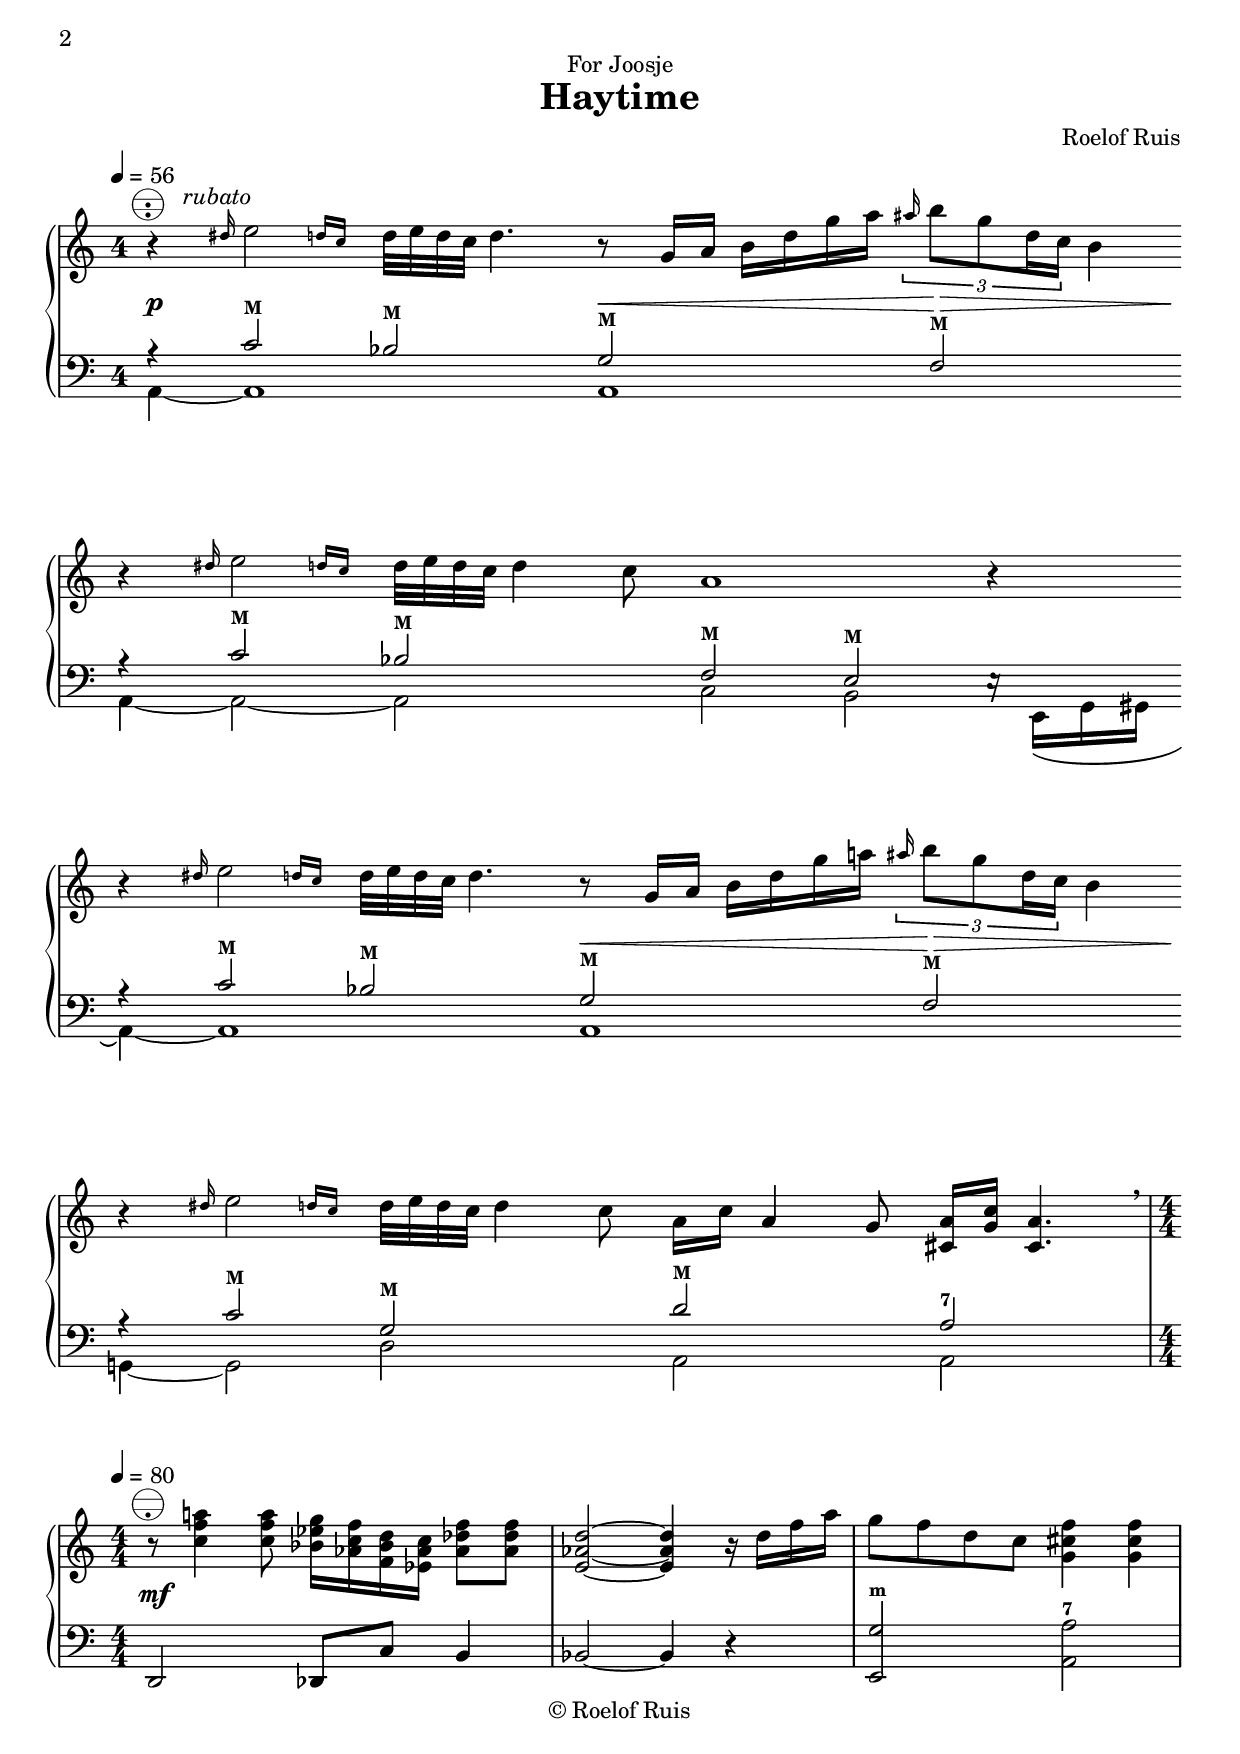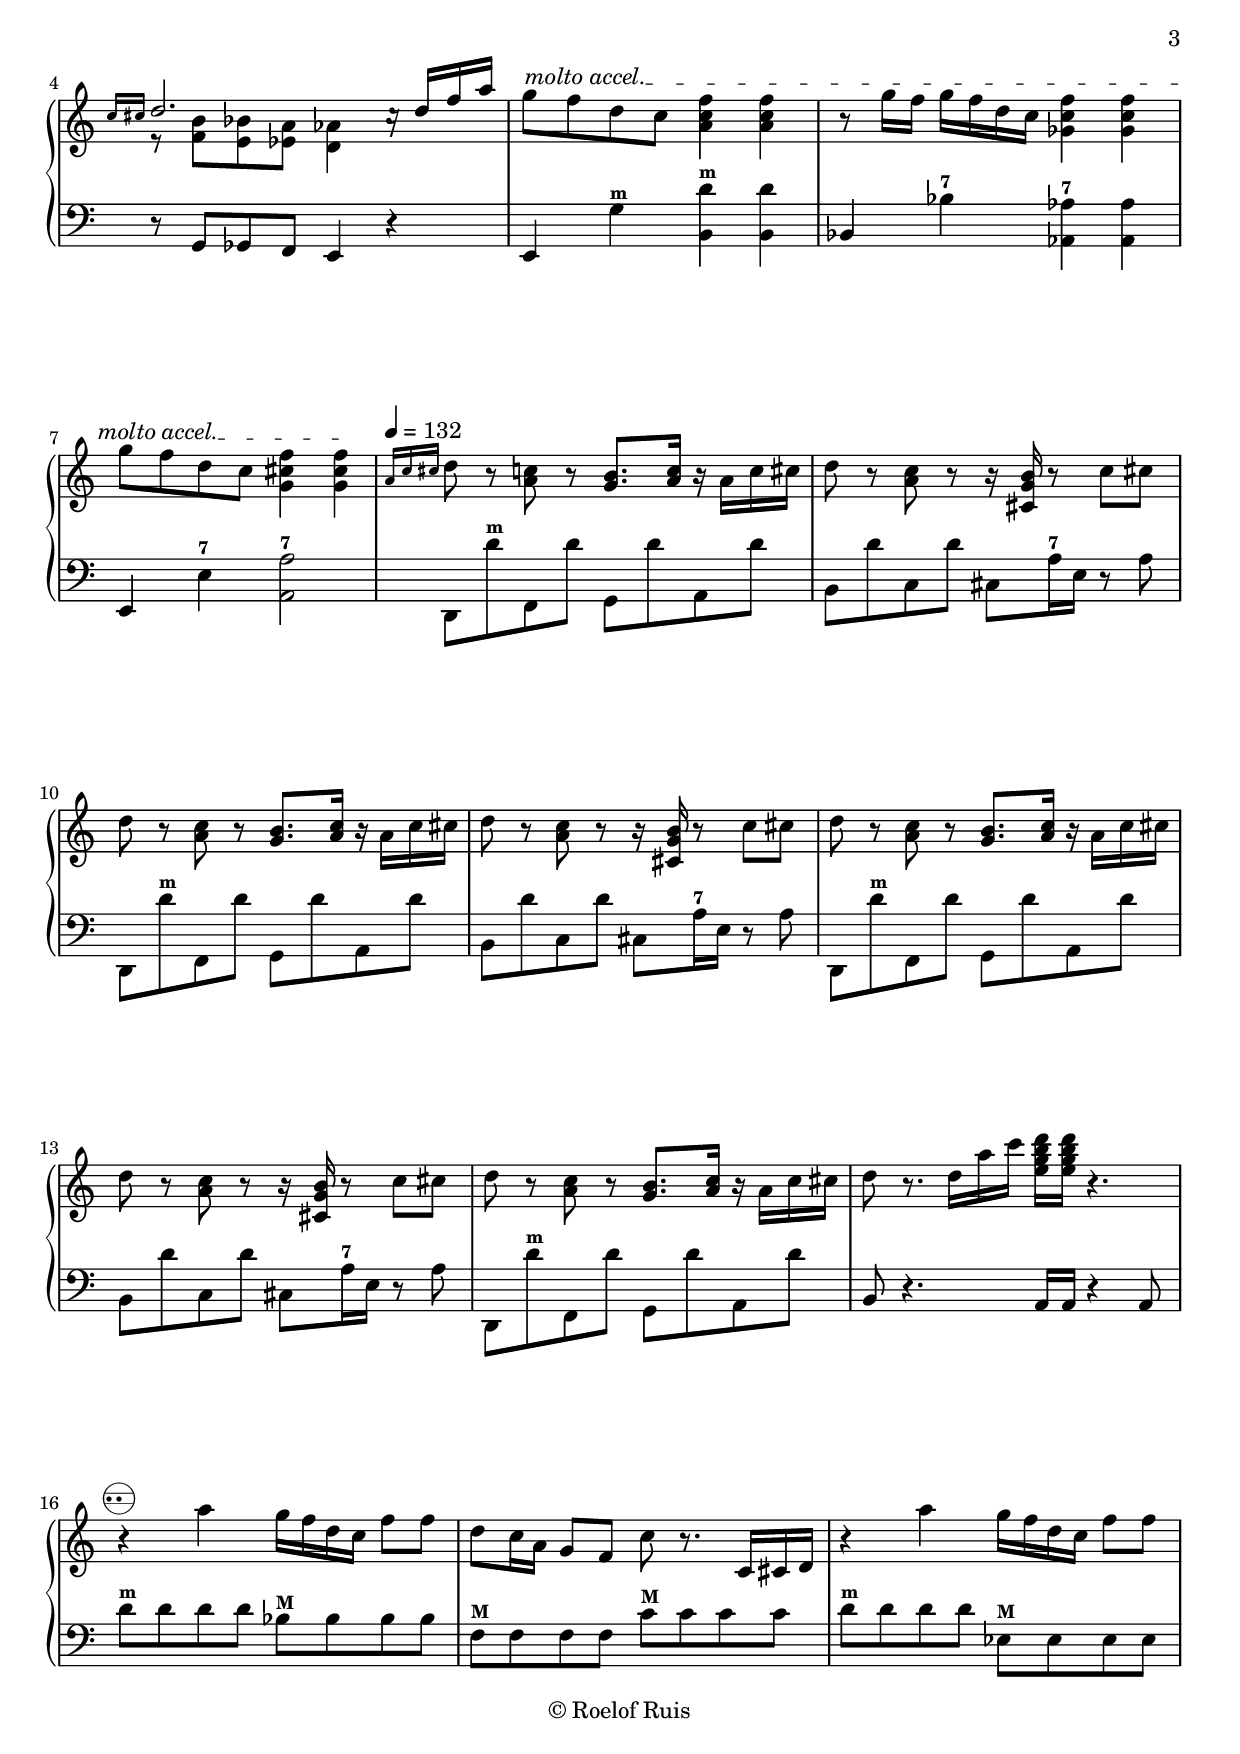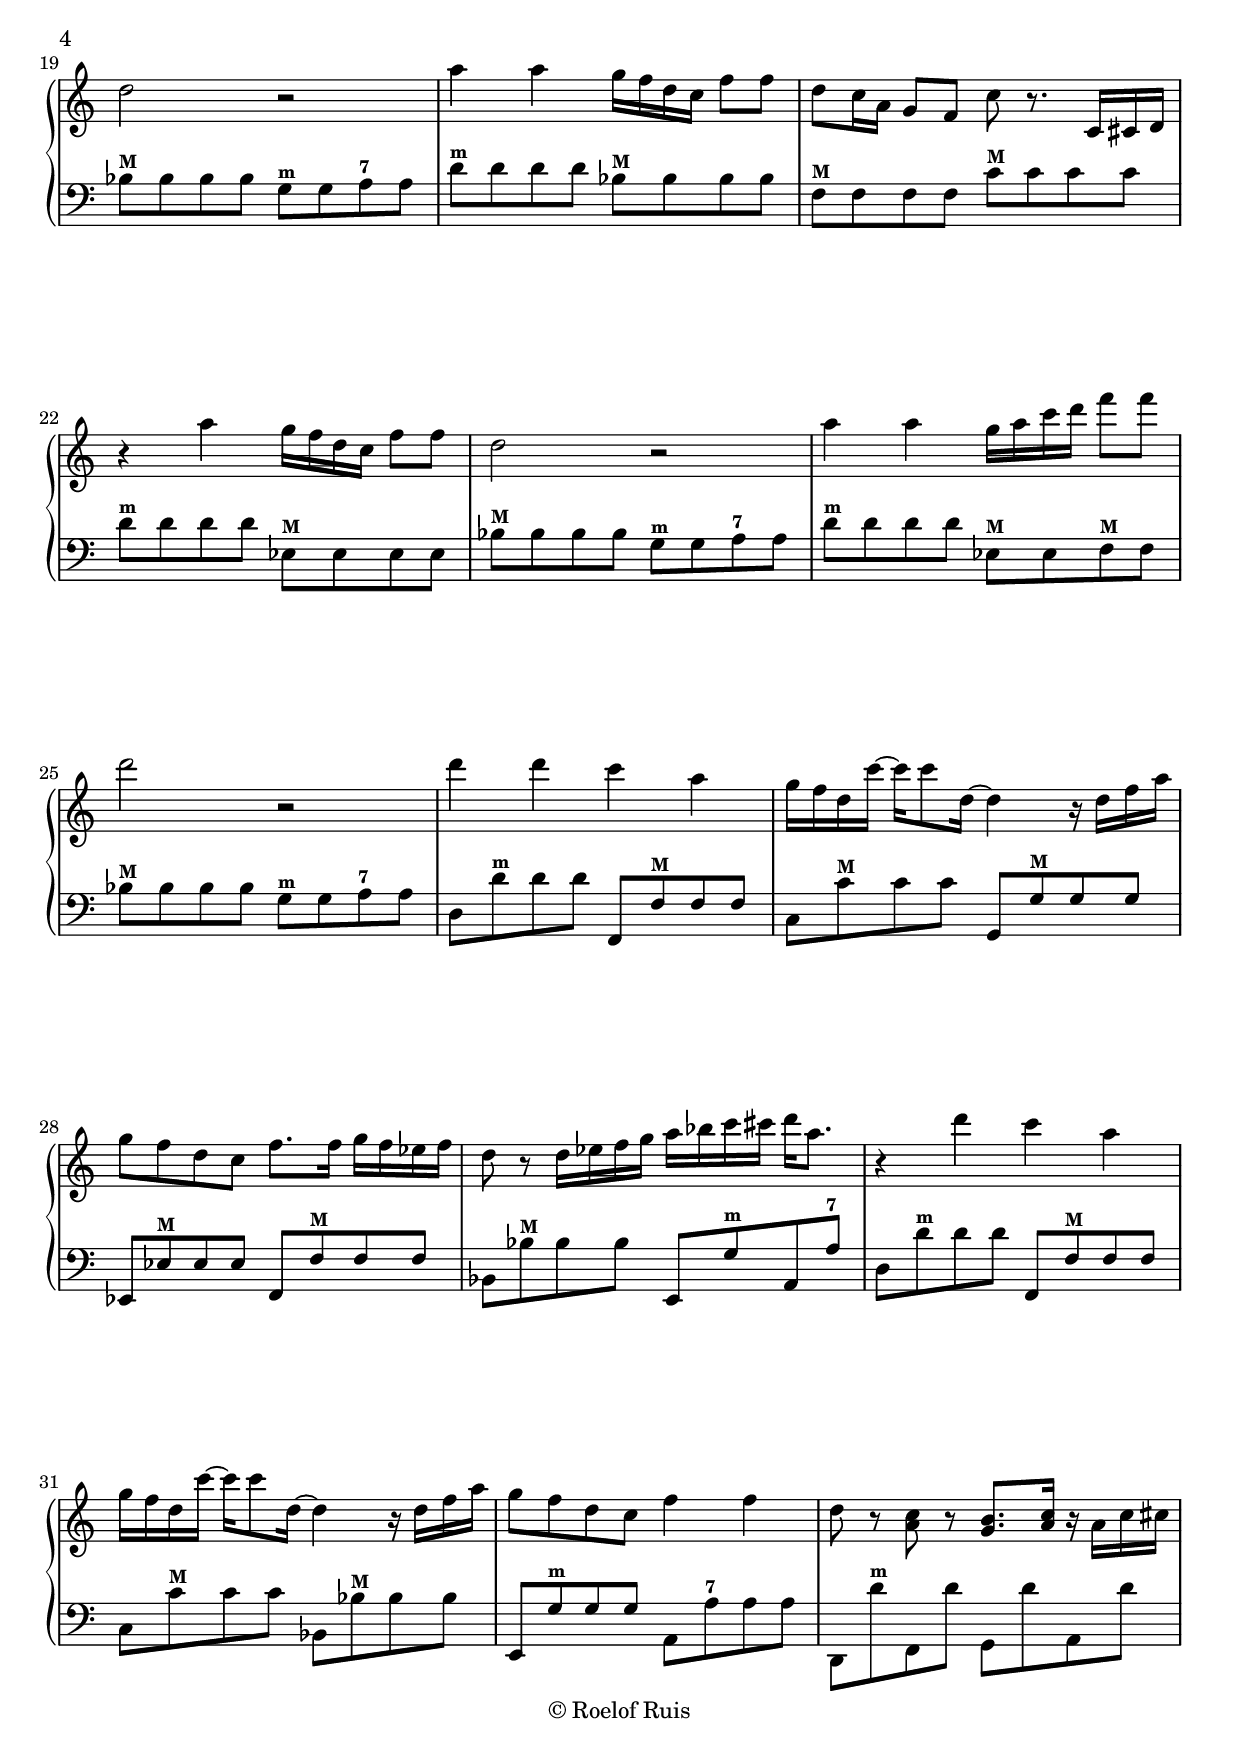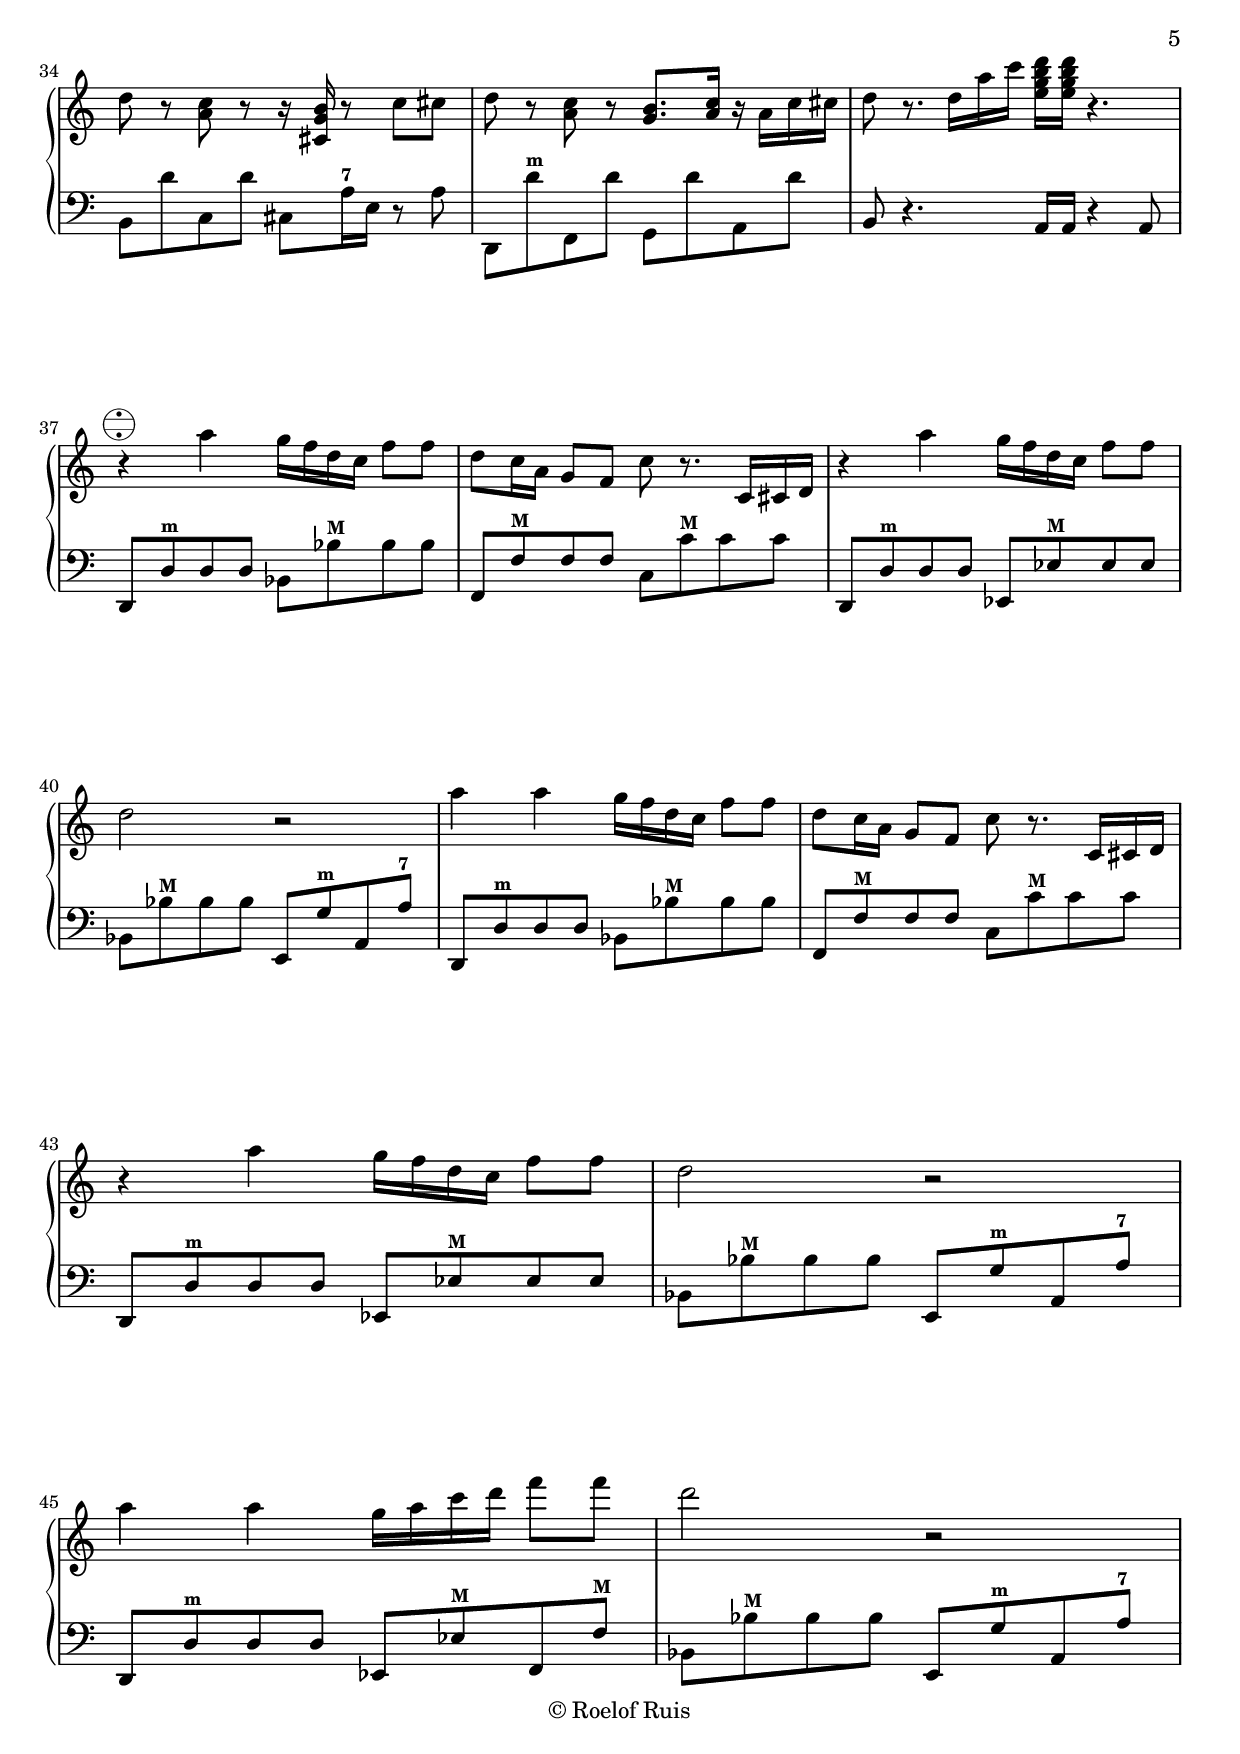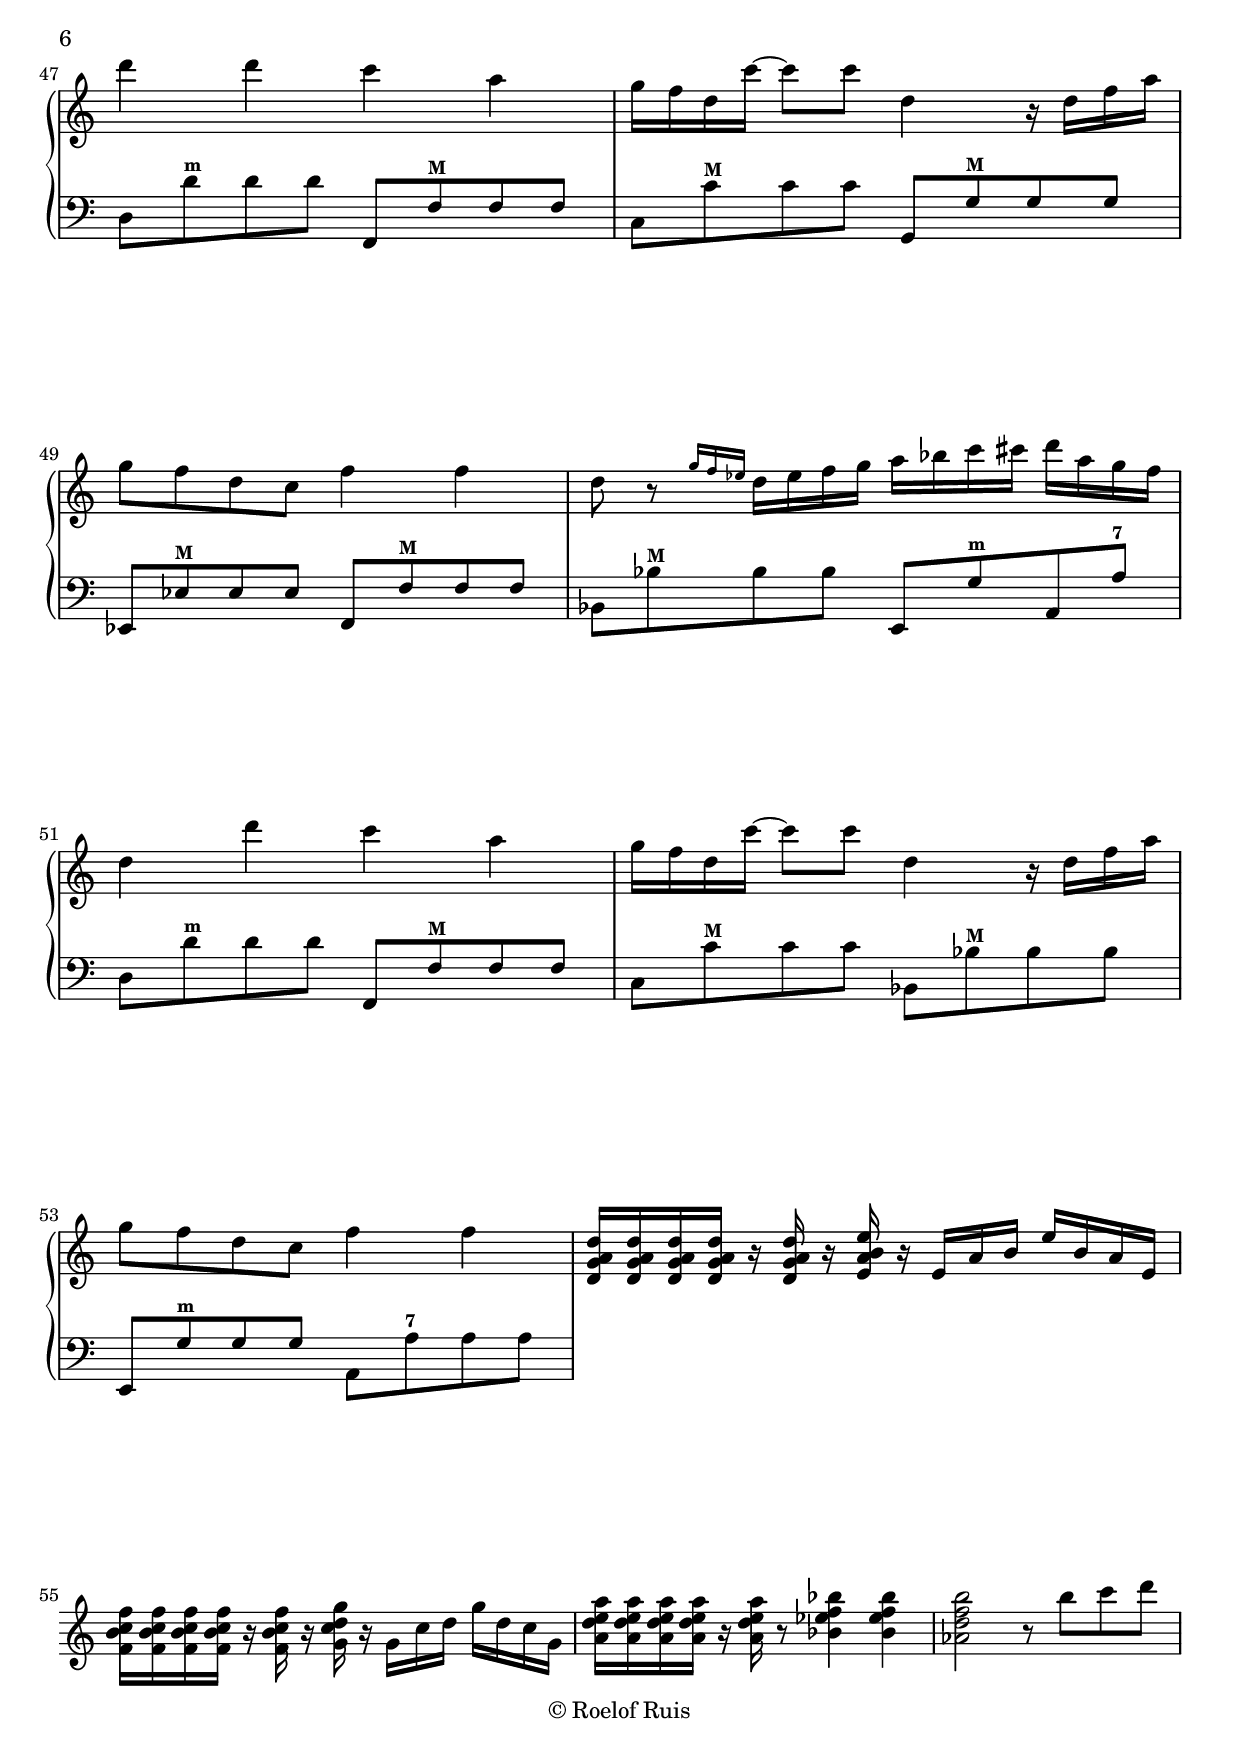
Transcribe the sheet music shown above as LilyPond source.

\version "2.20.0"

\version "2.20.0"

% ---- Bellows ----
out = ^\markup { \musicglyph #"accordion.pull" }
in = ^\markup { \musicglyph #"accordion.push" }

outsub = _\markup { \musicglyph #"accordion.pull" }
insub = _\markup { \musicglyph #"accordion.push" }

% ---- Basses ----
mj = ^\markup { \bold \magnify #0.8 { \roman M } }
mn = ^\markup { \bold \magnify #0.8 { \roman m } }
spt = ^\markup { \bold \magnify #0.8 { \roman 7 } }
vsp = ^\markup { \bold \magnify #0.8 { \roman v7 } }

bbass = _\markup {\box {\bold{BB}}}
sbass = _\markup {\box {\bold{SB}}}

% ---- Registers ----

eightva = \markup {\italic \translate #'(1.8 . 0) \raise #2 \magnify #0.8 {"8va"}}
loco    = \markup {\italic \translate #'(1.8 . 0) \raise #2 \magnify #0.8 {"loco"}}

dot = \markup {
  \musicglyph #"accordion.dot"
}

freebass = \markup {
  \musicglyph #"accordion.freebass"
}

discant = \markup {
  \musicglyph #"accordion.discant"
}

fbregz = ^\markup {
  \whiteout
  \combine
  \freebass
  \raise #0.5 \dot
}

fbrega = ^\markup {
  \whiteout
  \combine
  \freebass
  \raise #1.5 \dot
}

regz = ^\markup {
  \whiteout
  \combine
  \discant
  \raise #0.5 \dot
}

regez = ^\markup {
  \whiteout
  \combine
  \discant
    \combine
    \raise #0.5 \dot
    \eightva
}

rega = ^\markup {
  \whiteout
  \combine
  \discant
  \raise #1.5 \dot
}

regac = ^\markup {
  \whiteout
  \combine
  \discant
  \translate #'(-1 . 0) \raise #1.5 \dot
}

regzdba = ^\markup {
  \whiteout
  \combine
  \discant
  \combine
    \raise #0.5 \dot
    \combine
      \raise #1.5 \dot
      \translate #'(-1 . 0) \raise #1.5 \dot
}

regdbav = ^\markup {
  \whiteout
  \combine
  \discant
  \combine
    \raise #2.5 \dot
    \combine
      \raise #1.5 \dot
      \translate #'(-1 . 0) \raise #1.5 \dot
}

regav = ^\markup {
  \whiteout
  \combine
  \discant
  \combine
    \raise #2.5 \dot
    \raise #1.5 \dot
}

regdbaz = ^\markup {
  \whiteout
  \combine
  \discant
  \combine
    \raise #0.5 \dot
    \combine
      \raise #1.5 \dot
      \translate #'(-1 . 0) \raise #1.5 \dot
}

regdba = ^\markup {
  \whiteout
  \combine
  \discant
  \combine
    \raise #1.5 \dot
    \translate #'(-1 . 0) \raise #1.5 \dot
}

regza = ^\markup {
  \whiteout
  \combine
  \discant
  \combine
    \raise #0.5 \dot
    \raise #1.5 \dot
}

regeza = ^\markup {
  \whiteout
  \combine
  \discant
  \combine
    \raise #0.5 \dot
    \combine
      \raise #1.5 \dot
      \eightva
}

regzv = ^\markup {
  \whiteout
  \combine
  \discant
  \combine
    \raise #0.5 \dot
    \raise #2.5 \dot
}

regzav = ^\markup {
  \whiteout
  \combine
  \discant
  \combine
    \raise #2.5 \dot
    \combine
      \raise #1.5 \dot
      \raise #0.5 \dot
}

regezv = ^\markup {
  \whiteout
  \combine
  \discant
  \combine
    \raise #0.5 \dot
    \combine
      \raise #2.5 \dot
      \eightva
}

regzacv = ^\markup {
  \whiteout
  \combine
  \discant
  \combine
    \raise #2.5 \dot
    \combine
      \translate #'(-1 . 0) \raise #1.5 \dot
      \raise #0.5 \dot
}

regzacvl = ^\markup {
  \whiteout
  \combine
  \discant
  \combine
    \raise #2.5 \dot
    \combine
      \translate #'(-1 . 0) \raise #1.5 \dot
      \combine
        \raise # 0.5 \dot
        \loco
}

regzdbav = ^\markup {
  \whiteout
  \combine
  \discant
  \combine
    \raise #2.5 \dot
    \combine
      \raise #1.5 \dot
      \combine
      \translate #'(-1 . 0) \raise #1.5 \dot
      \raise #0.5 \dot
}









% ---- Other functionality ----

simile = \markup "simile"
subp = _\markup{ \italic sub \dynamic p }


options = {
  \numericTimeSignature
  \time 4/4
  \key c \major
}

staffRight = {
  \options
  \clef treble
  
  \once \override Staff.TimeSignature.style = #'single-digit
  \time 4/4
  \tempo 4 = 56
  
  \relative c'' {
    \cadenzaOn
    r4\regza^\markup { \halign #-2 \italic "rubato" } \grace { dis16 } \afterGrace e2 { d16[ c] } d32[ e d c] d4.
    r8 g,16[ a] b[ d g a] \times 2/3 { \grace { ais16 } b8[ g d16 c] } b4
    \bar ""
    \break
    r4 \grace { dis16 } \afterGrace e2 { d16[ c] } d32[ e d c] d4 c8
    a1
    r4
    \bar ""
    r4 \grace { dis16 } \afterGrace e2 { d16[ c] } d32[ e d c] d4.
    r8 g,16[ a] b[ d g a] \times 2/3 { \grace { ais16 } b8[ g d16 c] } b4
    \bar ""
    \break
    r4 \grace { dis16 } \afterGrace e2 { d16[ c] } d32[ e d c] d4 c8
    a16[ c] a4 g8 
    <a cis,>16[ <c g>] <a cis,>4.
    \cadenzaOff
    \breathe
    \bar "|"
    \break

    \time 4/4
    \tempo 4 = 80

    r8\regz <a' f c>4 <a f c>8 <g es bes>16 <f c as> <d bes f> <c as es> <f des as>8 <f des as> |
    <d~ as~ e~>2 <d as e>4 r16 d16 f a 
    g8 f d c <f cis g>4 <f cis g> |
    << { \grace { c16 cis } d2. c16\rest d f a } \\ { r8 <b, f> <bes e,> <a es> <as d,>4  s4 } >>
    \once \override TextSpanner.bound-details.left.text = \markup { "molto accel." }
    g'8\startTextSpan f d c <f c a>4 <f c a> |
    r8 g16 f g f d c <f c ges>4 <f c ges> | 
    g8 f d c <f cis g>4 <f cis g>\stopTextSpan | 
    
    \tempo 4 = 132
    \grace { a,16 c cis } d8 r <c a> r <b g>8. <c a>16 r16 a c cis |
    d8 r <c a> r r16 <b g cis,> r8 c cis |
    d8 r <c a> r <b g>8. <c a>16 r16 a c cis |
    d8 r <c a> r r16 <b g cis,> r8 c cis |
    d8 r <c a> r <b g>8. <c a>16 r16 a c cis |
    d8 r <c a> r r16 <b g cis,> r8 c cis |
    d8 r <c a> r <b g>8. <c a>16 r16 a c cis |
    d8 r8. d16 a' c <d b g e> <d b g e> r4. |
    
    r4\regdba a4 g16 f d c f8 f |
    d c16 a g8 f c' r8. c,16 cis d |
    r4 a''4 g16 f d c f8 f |
    d2 r2 |
    a'4 a g16 f d c f8 f |
    d c16 a g8 f c' r8. c,16 cis d |
    r4 a''4 g16 f d c f8 f |
    d2 r2 |
    a'4 a g16 a c d f8 f |
    d2 r2 |
    
    d4 d c a |
    g16 f d c'~ c c8 d,16~ d4 r16 d f a |
    g8 f d c f8. f16 g f es f |
    d8 r8 d16 es f g a bes c cis d a8. |
    r4 d c a |
    g16 f d c'~ c c8 d,16~ d4 r16 d f a |
    g8 f d c f4 f |
    
    d8 r <c a> r <b g>8. <c a>16 r16 a c cis |
    d8 r <c a> r r16 <b g cis,> r8 c cis |
    d8 r <c a> r <b g>8. <c a>16 r16 a c cis |
    d8 r8. d16 a' c <d b g e> <d b g e> r4. |
    
    r4\regzv a4 g16 f d c f8 f |
    d c16 a g8 f c' r8. c,16 cis d |
    r4 a''4 g16 f d c f8 f |
    d2 r2 |
    a'4 a g16 f d c f8 f |
    d c16 a g8 f c' r8. c,16 cis d |
    r4 a''4 g16 f d c f8 f |
    d2 r2 |
    a'4 a g16 a c d f8 f |
    d2 r2 |
   
    d4 d c a |
    g16 f d c'~ c8 c d,4 r16 d f a |
    g8 f d c f4 f |
    d8 r8 \grace { g16 f es } d16 es f g a bes c cis d a g f |
    d4 d' c a |
    g16 f d c'~ c8 c8 d,4 r16 d f a |
    g8 f d c f4 f |
    
    <d a g d>16 <d a g d> <d a g d> <d a g d> r16 <d a g d> r16 <e b a e> r16 e, a b e b a e |
    <f' c b f>16 <f c b f> <f c b f> <f c b f> r16 <f c b f> r16 <g d c g> r16 g, c d g d c g | 
    <a' e d a>16 <a e d a> <a e d a> <a e d a> r16 <a e d a> r8 <bes f es bes>4 <bes f es bes> |
    <b f d as>2 r8 b c d |
    
   
  } 
  
}

staffLeft = {
  \options
  \clef bass

  \once \override Staff.TimeSignature.style = #'single-digit
  \time 4/4

  \cadenzaOn
  << 
    { 
      r4 c'2\mj bes2\mj
      g2\mj f2\mj
      r4 c'2\mj bes!2\mj
      f2\mj e2\mj
      s4
      r4 c'2\mj bes!2\mj
      g2\mj f2\mj
      r4 c'2\mj
      g2\mj d'2\mj
      a2\spt
    } 
    \\ 
    { 
      a,4~
      a,1
      a,
      a,4~
      a,2~ a,2
      c2 b,2
      e16\rest e,16[\( g, gis,]
      \bar ""
      \break
      a,4~\)
      a,1
      a,1
      g,4~
      g,2
      d2
      a,2
      a,2
    }
  >>
  \cadenzaOff
  \bar "|"
  \time 4/4
  
  d,2 des,8 c b,4 |
  bes,2~ bes,4 r4 |
  <e, g>2\mn <a, a>\spt |
  r8 g, ges, f, e,4 r4 |
  
  e, g\mn <b, d'>\mn <b, d'> |
  bes, bes\spt <as, as>\spt <as, as> |
  e, e\spt <a, a>2\spt |
  
  d,8 d'\mn f, d' g, d' a, d' |
  b, d' c d' cis a16\spt e r8 a |
  d,8 d'\mn f, d' g, d' a, d' |
  b, d' c d' cis a16\spt e r8 a |
  d,8 d'\mn f, d' g, d' a, d' |
  b, d' c d' cis a16\spt e r8 a |
  d,8 d'\mn f, d' g, d' a, d' |
  b,8 r4. a,16 a, r4 a,8 |
  
  d'8\mn d' d' d' bes\mj bes bes bes |
  f\mj f f f c'\mj c' c' c' |
  d'8\mn d' d' d' es\mj es es es |
  bes\mj bes bes bes g\mn g a\spt a |
  d'8\mn d' d' d' bes\mj bes bes bes |
  f\mj f f f c'\mj c' c' c' |
  d'8\mn d' d' d' es\mj es es es |
  bes\mj bes bes bes g\mn g a\spt a |
  d'\mn d' d' d' es\mj es f\mj f |
  bes\mj bes bes bes g\mn g a\spt a |
  
  d d'\mn d' d' f, f\mj f f |
  c c'\mj c' c' g, g\mj g g |
  es, es\mj es es f, f\mj f f |
  bes, bes\mj bes bes e, g\mn a, a\spt
  d d'\mn d' d' f, f\mj f f |
  c c'\mj c' c' bes, bes\mj bes bes |
  e, g\mn g g a, a\spt a a |
  
  d,8 d'\mn f, d' g, d' a, d' |
  b, d' c d' cis a16\spt e r8 a |
  d,8 d'\mn f, d' g, d' a, d' |
  b,8 r4. a,16 a, r4 a,8 |
  
  d, d\mn d d bes, bes\mj bes bes |
  f, f\mj f f c c'\mj c' c' |
  d, d\mn d d es, es\mj es es |
  bes, bes\mj bes bes e, g\mn a, a\spt |
  d, d\mn d d bes, bes\mj bes bes |
  f, f\mj f f c c'\mj c' c' |
  d, d\mn d d es, es\mj es es |
  bes, bes\mj bes bes e, g\mn a, a\spt |
  d, d\mn d d es, es\mj f, f\mj |
  bes, bes\mj bes bes e, g\mn a, a\spt |
  
  d d'\mn d' d' f, f\mj f f |
  c c'\mj c' c' g, g\mj g g |
  es, es\mj es es f, f\mj f f |
  bes, bes\mj bes bes  e, g\mn a, a\spt
  d d'\mn d' d' f, f\mj f f |
  c c'\mj c' c' bes, bes\mj bes bes |
  e, g\mn g g a, a\spt a a |

}

dynamicsStaff = \new Dynamics {
  \time 4/4

  s4\p s1 s2\< s2\!\>
  s4\! s1 s1 s4
  s4 s1 s2\< s2\!\>
  s4\! s1 s1 |
  s1\mf
 

}

\book {
  \header {
    title = "Haytime"
    composer = "Roelof Ruis"
    dedication = "For Joosje"
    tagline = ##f
    instrumentName = "Accordion solo"
    year = "2018"
    description = ""
    info = "For Standard Bass - Difficulty: Hard"
    permission = "Licensed under the Creative Commons Attribution-NoDerivatives 4.0 International License."
    projecturl = "https://github.com/RoelofRuis/free-sheets"
    version = "April 2022"
  }

  \paper {
    max-systems-per-page = 5
    min-systems-per-page = 5
    indent = 0.0
    ragged-last-bottom = ##f
    print-all-headers = ##t
    
    bookTitleMarkup = \markup {
      \column {
        \vspace #2
        \fill-line { \fontsize #2 \fromproperty #'header:dedication }
        \vspace #1
        \fill-line { \fontsize #8 \fromproperty #'header:title }
        \vspace #2
        \fill-line { \fontsize #6 \italic \fromproperty #'header:composer }
        \vspace #.5
        \fill-line { \fontsize #2 \fromproperty #'header:year }
        \vspace #3
        \fill-line { \fontsize #4 \fromproperty #'header:instrumentName }
        \vspace #10
        \override #'(line-width . 55)
        \fontsize #1
        \justify-field #'header:description
        \vspace #1
        \fontsize #1
        \justify-field #'header:info
        \vspace #4
        \override #'(line-width . 55)
        \fontsize #1
        \justify-field #'header:permission
        \vspace #1
        \vspace #14
        \justify { \char ##x00A9 Roelof Ruis \concat { " - Version " \fromproperty #'header:version } }
        \typewriter { \fromproperty #'header:projecturl }
      }
    }
    
    oddFooterMarkup = \markup {
      \fill-line {
        \center-column {
          \on-the-fly #part-first-page ""
          \on-the-fly #not-first-page \line { \char ##x00A9 Roelof Ruis }
        }
      }
    }  
  }

  \score {
    \header {
      breakbefore = ##t
    }

    \new PianoStaff <<
      \new Staff = "right" \with {midiInstrument = "bright acoustic"} \staffRight
      \dynamicsStaff
      \new Staff = "left" \with {midiInstrument = "bright acoustic"} \staffLeft
    >>

    \layout {}
    
    \midi {}
  }
}
